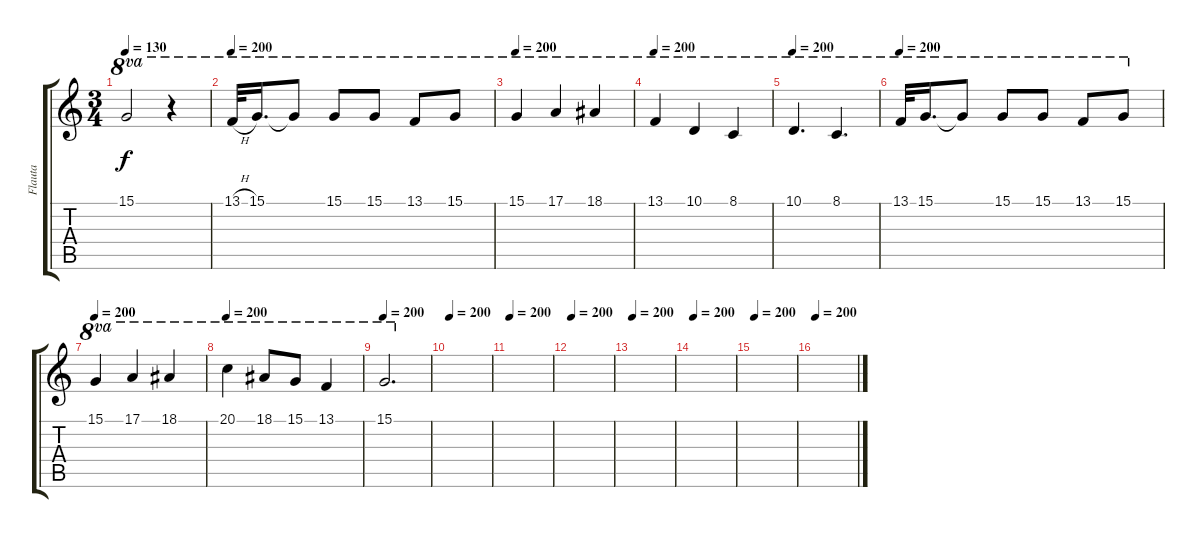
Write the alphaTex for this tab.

\track ("Flauta" "Flauta") {instrument flute}
\staff {score tabs}
\tuning (E4 B3 G3 D3 A2 E2) {hide}
\ts (3 4)
\tempo 130
\clef g2
\ks c
15.1{t}.2{ot 8va dy f} r.4{ot 8va} |
\tempo 200
13.1{h}.32{ot 8va} 15.1.16{d ot 8va} 15.1{t}.8{ot 8va} 15.1.8{ot 8va} 15.1.8{ot 8va} 13.1.8{ot 8va} 15.1.8{ot 8va} |
\tempo 200
15.1.4{ot 8va} 17.1.4{ot 8va} 18.1.4{ot 8va} |
\tempo 200
13.1.4{ot 8va} 10.1.4{ot 8va} 8.1.4{ot 8va} |
\tempo 200
10.1.4{d ot 8va} 8.1.4{d ot 8va} |
\tempo 200
13.1.32{ot 8va} 15.1.16{d ot 8va} 15.1{t}.8{ot 8va} 15.1.8{ot 8va} 15.1.8{ot 8va} 13.1.8{ot 8va} 15.1.8{ot 8va} |
\tempo 200
15.1.4{ot 8va} 17.1.4{ot 8va} 18.1.4{ot 8va} |
\tempo 200
20.1.4{ot 8va} 18.1.8{ot 8va} 15.1.8{ot 8va} 13.1.4{ot 8va} |
\tempo 200
15.1.2{d ot 8va} |
\tempo 200
|
\tempo 200
|
\tempo 200
|
\tempo 200
|
\tempo 200
|
\tempo 200
|
\tempo 200
